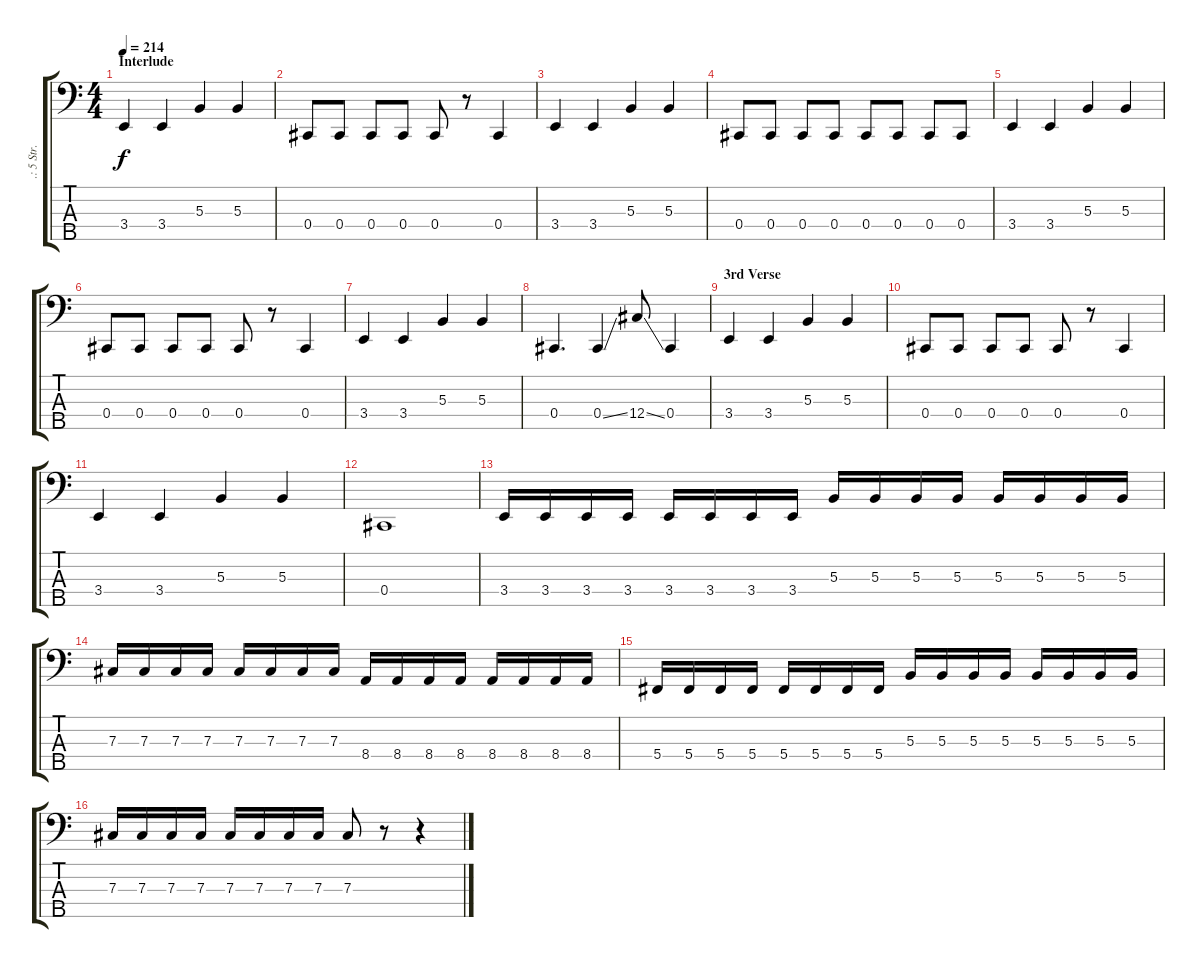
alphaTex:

\track (".: 5 Str. - Bass Guitar :." ".: 5 Str. ") {instrument electricbassfinger}
\staff {score tabs}
\tuning (E2 B1 Gb1 Db1 Ab0) {hide}
\ts (4 4)
\section ("" "Interlude")
\tempo 214
\clef f4
\ks c
3.4.4{dy f} 3.4.4 5.3.4 5.3.4 |
0.4.8 0.4.8 0.4.8 0.4.8 0.4.8 r.8 0.4.4 |
3.4.4 3.4.4 5.3.4 5.3.4 |
0.4.8 0.4.8 0.4.8 0.4.8 0.4.8 0.4.8 0.4.8 0.4.8 |
3.4.4 3.4.4 5.3.4 5.3.4 |
0.4.8 0.4.8 0.4.8 0.4.8 0.4.8 r.8 0.4.4 |
3.4.4 3.4.4 5.3.4 5.3.4 |
0.4.4{d} 0.4{ss}.4 12.4{ss}.8 0.4.4 |
\section ("" "3rd Verse")
3.4.4 3.4.4 5.3.4 5.3.4 |
0.4.8 0.4.8 0.4.8 0.4.8 0.4.8 r.8 0.4.4 |
3.4.4 3.4.4 5.3.4 5.3.4 |
0.4.1 |
3.4.16 3.4.16 3.4.16 3.4.16 3.4.16 3.4.16 3.4.16 3.4.16 5.3.16 5.3.16 5.3.16 5.3.16 5.3.16 5.3.16 5.3.16 5.3.16 |
7.3.16 7.3.16 7.3.16 7.3.16 7.3.16 7.3.16 7.3.16 7.3.16 8.4.16 8.4.16 8.4.16 8.4.16 8.4.16 8.4.16 8.4.16 8.4.16 |
5.4.16 5.4.16 5.4.16 5.4.16 5.4.16 5.4.16 5.4.16 5.4.16 5.3.16 5.3.16 5.3.16 5.3.16 5.3.16 5.3.16 5.3.16 5.3.16 |
7.3.16 7.3.16 7.3.16 7.3.16 7.3.16 7.3.16 7.3.16 7.3.16 7.3.8 r.8 r.4
